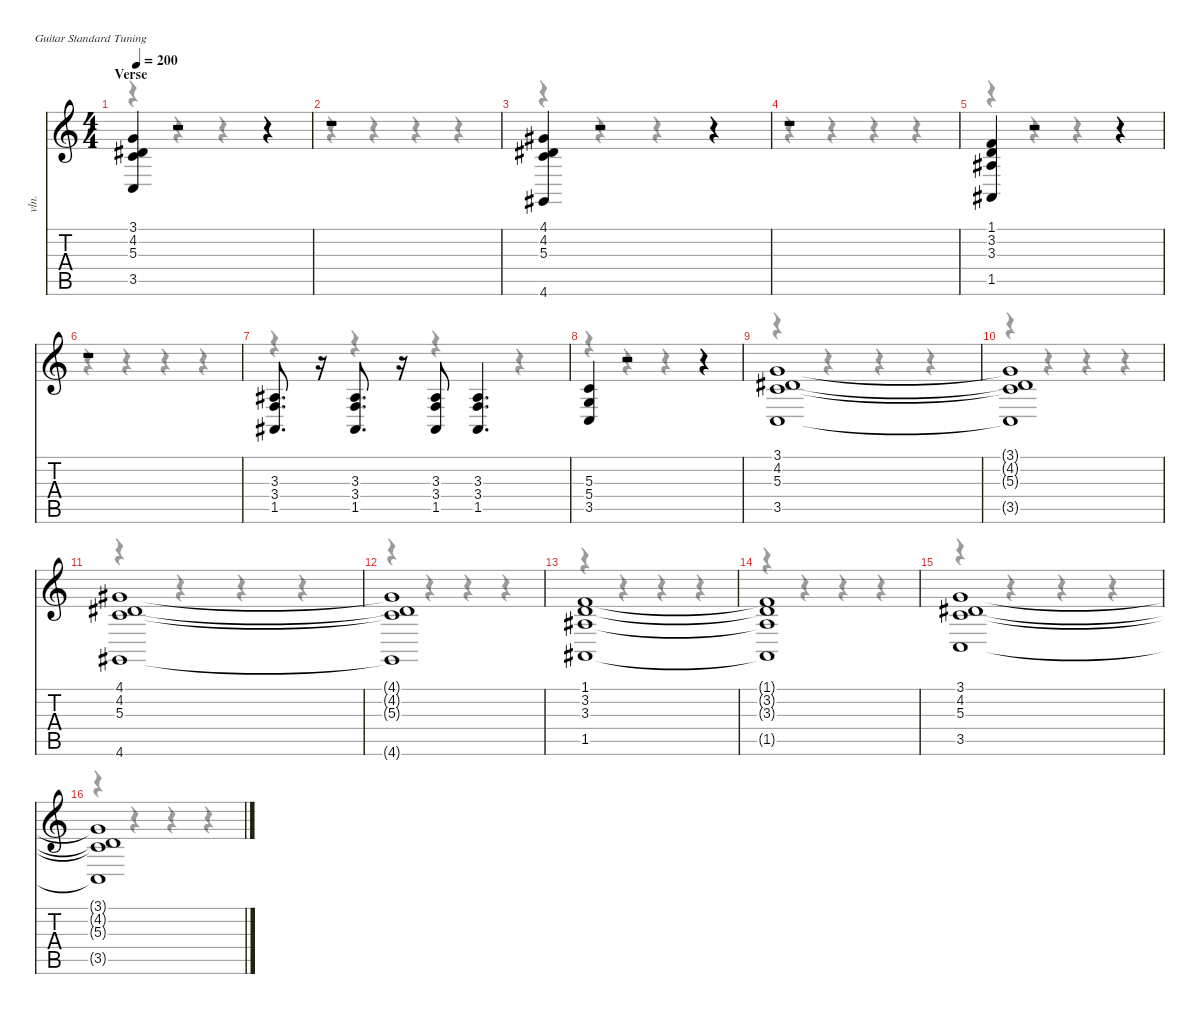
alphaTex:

\hideDynamics
\bracketExtendMode nobrackets
\otherSystemsTrackNameOrientation horizontal
\track ("Ensemble" "vln.") {instrument stringensemble1}
\staff {score tabs}
\tuning (E4 B3 G3 D3 A2 E2)
\voice
\ts (4 4)
\section ("" "Verse")
\scale
1.00157
\tempo 200
\accidentals auto
\clef g2
\ottava regular
\simile none
\ks c
(3.1 4.2{acc #} 5.3 3.5).4{dy f} r.2 r.4 |
\scale
1.00157 r.1 |
\scale
0.96234 (4.1{acc #} 4.2{acc #} 5.3 4.6{acc #}).4 r.2 r.4 |
\scale
1.00157 r.1 |
\scale
0.96234 (1.1 3.2 3.3{acc #} 1.5{acc #}).4 r.2 r.4 |
\scale
1.00157 r.1 |
\scale
1.0558 (3.3{acc #} 3.4 1.5{acc #}).8{d} r.16 (3.3{acc #} 3.4 1.5{acc #}).8{d} r.16 (3.3{acc #} 3.4 1.5{acc #}).8 (3.3{acc #} 3.4 1.5{acc #}).4{d} |
\scale
1.00902 (5.3 5.4 3.5).4 r.2 r.4 |
\section ("" "")
\scale
0.996665 (3.1 4.2{acc #} 5.3 3.5).1 |
\scale
0.996665 (3.1{t} 4.2{t acc #} 5.3{t} 3.5{t}).1 |
\scale
0.967243 (4.1{acc #} 4.2{acc #} 5.3 4.6{acc #}).1 |
\scale
0.974599 (4.1{t acc #} 4.2{t acc #} 5.3{t} 4.6{t acc #}).1 |
\scale
1.05397 (1.1 3.2 3.3{acc #} 1.5{acc #}).1 |
\scale
0.969082 (1.1{t} 3.2{t} 3.3{t acc #} 1.5{t acc #}).1 |
\scale
0.991149 (3.1 4.2{acc #} 5.3 3.5).1 |
\scale
1.00351 (3.1{t} 4.2{t acc #} 5.3{t} 3.5{t}).1
\voice
\clef g2
\ottava regular
\simile none
\ks c
r.4{dy mf} r.4 r.4 r.4 |
r.4 r.4 r.4 r.4 |
r.4 r.4 r.4 r.4 |
r.4 r.4 r.4 r.4 |
r.4 r.4 r.4 r.4 |
r.4 r.4 r.4 r.4 |
r.4 r.4 r.4 r.4 |
r.4 r.4 r.4 r.4 |
r.4 r.4 r.4 r.4 |
r.4 r.4 r.4 r.4 |
r.4 r.4 r.4 r.4 |
r.4 r.4 r.4 r.4 |
r.4 r.4 r.4 r.4 |
r.4 r.4 r.4 r.4 |
r.4 r.4 r.4 r.4 |
r.4 r.4 r.4 r.4
